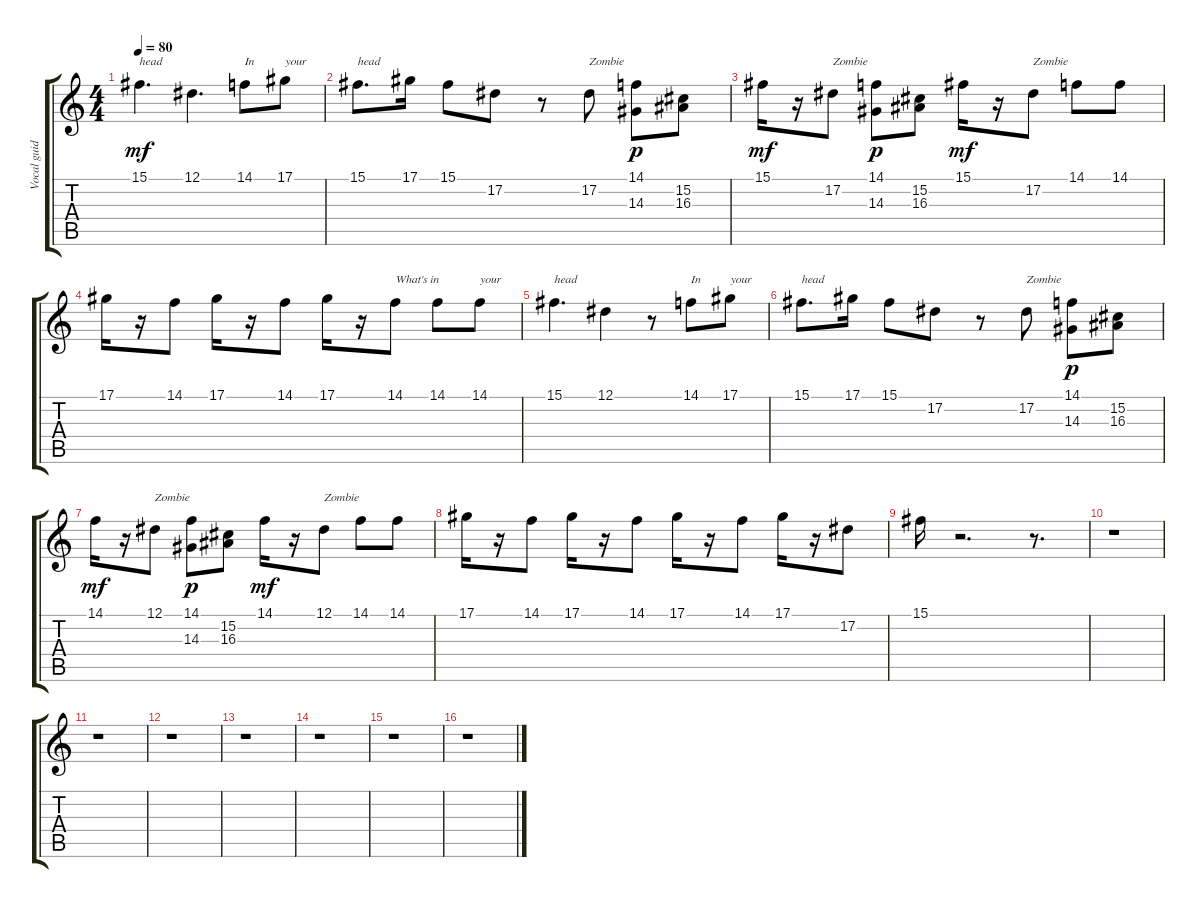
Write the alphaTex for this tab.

\track ("Vocal guide" "Vocal guid") {instrument synthvoice}
\staff {score tabs}
\tuning (Eb4 Bb3 Gb3 Db3 Ab2 Eb2) {hide}
\ts (4 4)
\tempo 80
\clef g2
\ks c
15.1.4{d txt "head" dy mf} 12.1.4{d} 14.1.8{txt "In"} 17.1.8{txt "your"} |
15.1.8{d txt "head"} 17.1.16 15.1.8 17.2.8 r.8 17.2.8{txt "Zombie"} (14.1 14.3).8{dy p} (15.2 16.3).8 |
15.1.16{dy mf} r.16 17.2.8{txt "Zombie"} (14.1 14.3).8{dy p} (15.2 16.3).8 15.1.16{dy mf} r.16 17.2.8{txt "Zombie"} 14.1.8 14.1.8 |
17.1.16 r.16 14.1.8 17.1.16 r.16 14.1.8 17.1.16 r.16 14.1.8{txt "What's in"} 14.1.8 14.1.8{txt "your"} |
15.1.4{d txt "head"} 12.1.4 r.8 14.1.8{txt "In"} 17.1.8{txt "your"} |
15.1.8{d txt "head"} 17.1.16 15.1.8 17.2.8 r.8 17.2.8{txt "Zombie"} (14.1 14.3).8{dy p} (15.2 16.3).8 |
14.1.16{dy mf} r.16 12.1.8{txt "Zombie"} (14.1 14.3).8{dy p} (15.2 16.3).8 14.1.16{dy mf} r.16 12.1.8{txt "Zombie"} 14.1.8 14.1.8 |
17.1.16 r.16 14.1.8 17.1.16 r.16 14.1.8 17.1.16 r.16 14.1.8 17.1.16 r.16 17.2.8 |
15.1.16 r.2{d} r.8{d} |
r.1 |
r.1 |
r.1 |
r.1 |
r.1 |
r.1 |
r.1
